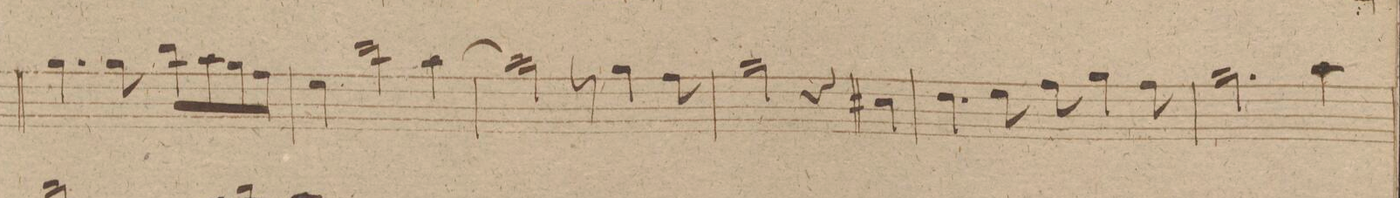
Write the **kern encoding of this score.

**kern	**dynam
*I"Clarinetto 1mo in. A.	*
*clefG2	*
*k[f#c#g#d#]	*
*met(c)	*
*M4/4	*
4.ee\)	.
8ee\	.
8gg#\L	.
8ff#\	.
8ee\	.
8dd#\J	.
=223	=223
4cc#\	.
2gg#\	.
[4ff#\	.
=224	=224
2ff#\]	.
8r	.
4ee\	.
8dd#\	.
=225	=225
2ee\	.
4r	.
4a#X\	.
=226	=226
4.b\	.
8cc#\	.
8dd#\	.
4ee\	.
8dd#\	.
=227	=227
2.ee\	.
4ff#\	.
=228	=228
*-	*-
